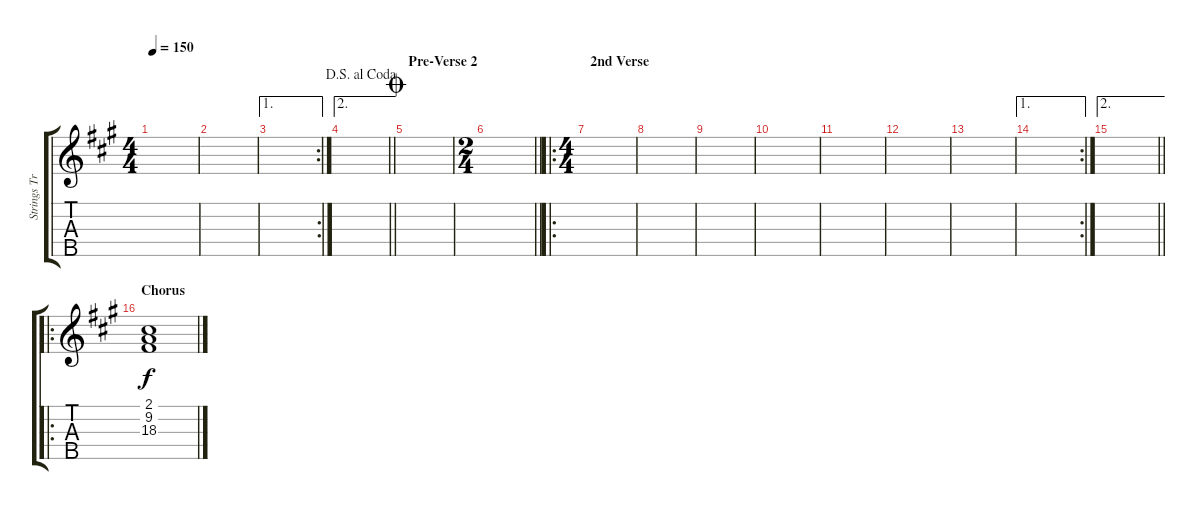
\track ("Strings Treble" "Strings Tr") {instrument stringensemble1}
\staff {score tabs}
\tuning (E4 C4 G3 E3 C3) {hide}
\ts (4 4)
\tempo 150
\clef g2
\ks f#minor
|
|
\ae 1
\rc 2
|
\ae 2
\jump dalsegnoalcoda
\barLineRight lightlight
|
\section ("" "Pre-Verse 2")
\jump coda
|
\ts (2 4)
\barLineRight lightlight
|
\ro
\ts (4 4)
\section ("" "2nd Verse")
|
|
|
|
|
|
|
\ae 1
\rc 2
|
\ae 2
\barLineRight lightlight
|
\ro
\section ("" "Chorus")
(2.1 9.2 18.3).1{dy f}
